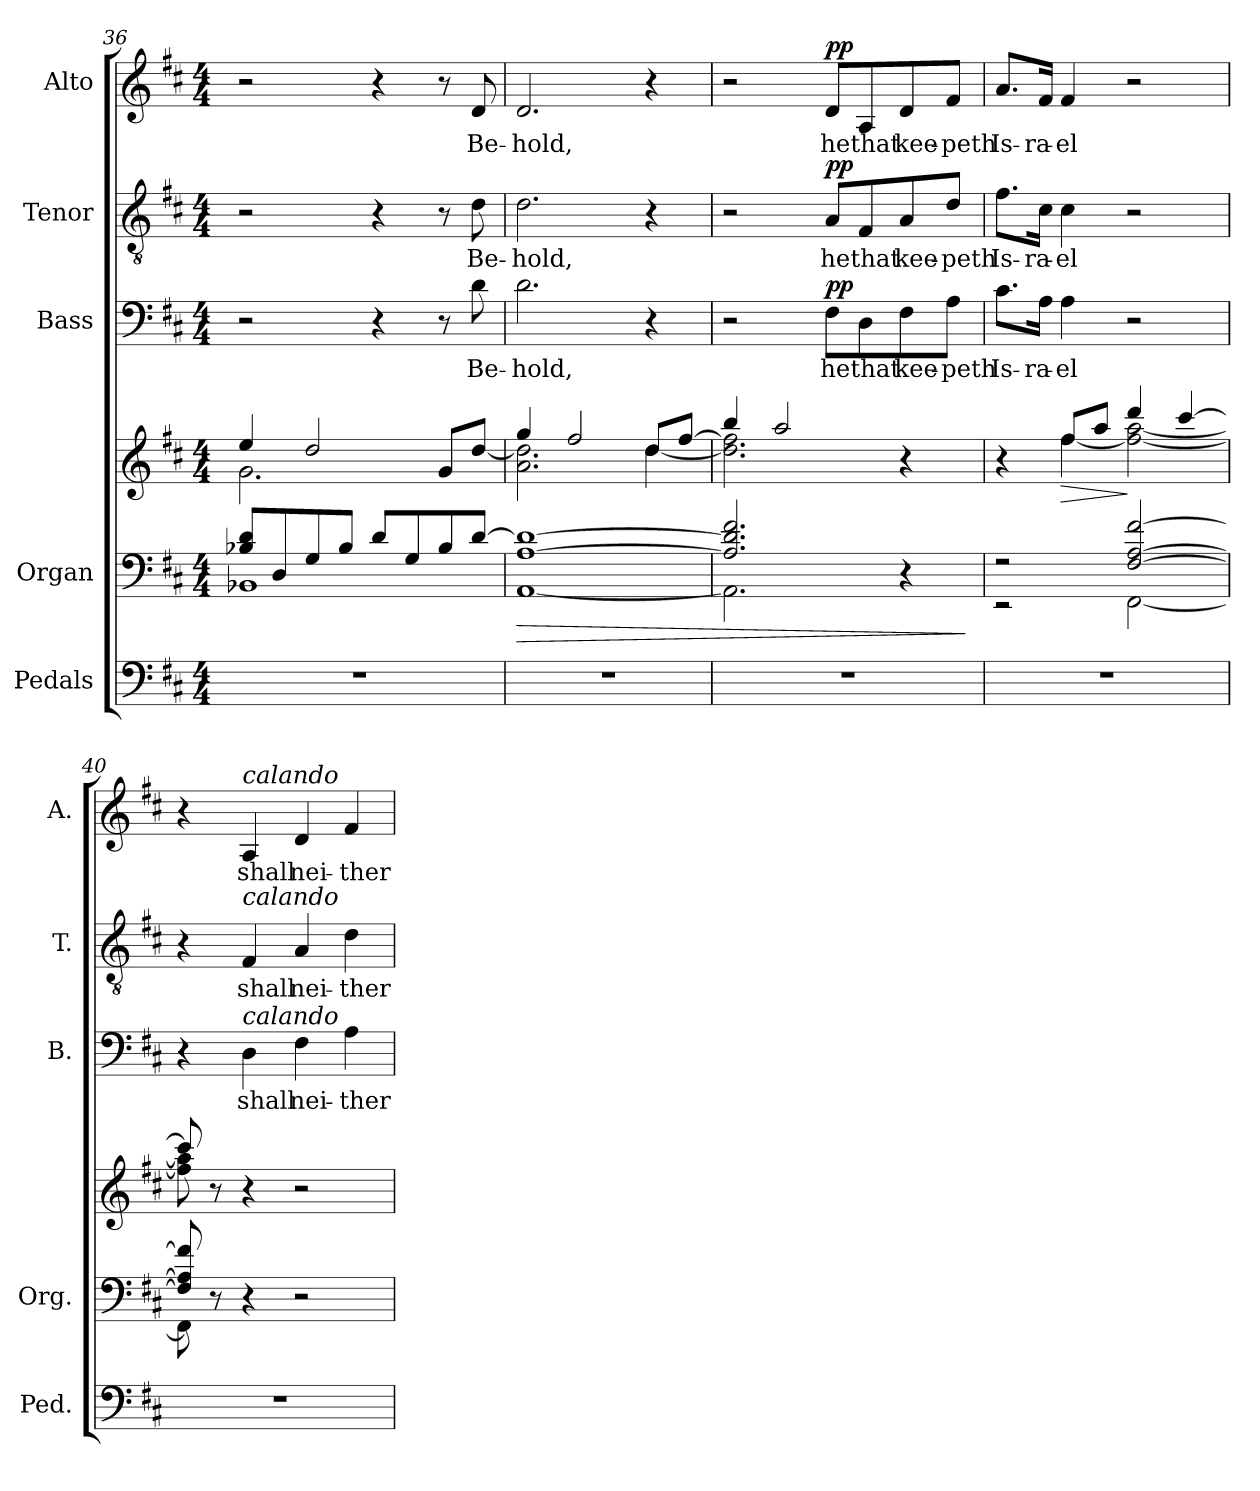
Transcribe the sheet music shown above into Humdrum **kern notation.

**kern	**kern	**kern	**dynam	**kern	**text	**dynam	**kern	**text	**dynam	**kern	**text	**dynam
*part5	*part4	*part4	*part4	*part3	*part3	*part3	*part2	*part2	*part2	*part1	*part1	*part1
*staff6	*staff5	*staff4	*staff4/5	*staff3	*staff3	*staff3	*staff2	*staff2	*staff2	*staff1	*staff1	*staff1
*I"Pedals	*I"Organ	*	*	*I"Bass	*	*	*I"Tenor	*	*	*I"Alto	*	*
*I'Ped.	*I'Org.	*	*	*I'B.	*	*	*I'T.	*	*	*I'A.	*	*
*clefF4	*clefF4	*clefG2	*	*clefF4	*	*	*clefGv2	*	*	*clefG2	*	*
*	*	*	*	*	*	*	*ITrd7c12	*	*	*	*	*
*k[f#c#]	*k[f#c#]	*k[f#c#]	*	*k[f#c#]	*	*	*k[f#c#]	*	*	*k[f#c#]	*	*
*D:	*D:	*D:	*	*D:	*	*	*D:	*	*	*D:	*	*
*M4/4	*M4/4	*M4/4	*	*M4/4	*	*	*M4/4	*	*	*M4/4	*	*
=36	=36	=36	=36	=36	=36	=36	=36	=36	=36	=36	=36	=36
*	*^	*^	*	*	*	*	*	*	*	*	*	*
1r	8B-Xi/ 8diL	1BB-Xi	4eei/	2.gi\	.	2r	.	.	2r	.	.	2r	.	.
.	8Di/	.	.	.	.	.	.	.	.	.	.	.	.	.
.	8Gi/	.	2ddi/	.	.	.	.	.	.	.	.	.	.	.
.	8B-i/J	.	.	.	.	.	.	.	.	.	.	.	.	.
.	8di/L	.	.	.	.	4r	.	.	4r	.	.	4r	.	.
.	8Gi/	.	.	.	.	.	.	.	.	.	.	.	.	.
.	8B-i/	.	8gi/L	4ryy	.	8r	.	.	8r	.	.	8r	.	.
!	!	!	!	!	!	!	!LO:LY:b:color=#000000	!	!	!	!	!	!	!
!	!	!	!	!	!	!	!	!	!	!LO:LY:b:color=#000000	!	!	!	!
!	!	!	!	!	!	!	!	!	!	!	!	!	!LO:LY:b:color=#000000	!
.	[8di/J	.	[8ddi/J	.	.	8di\	Be-	.	8Di\	Be-	.	8di/	Be-	.
=37	=37	=37	=37	=37	=37	=37	=37	=37	=37	=37	=37	=37	=37	=37
!	!	!	!	!	!LO:HP:b=2	!	!	!	!	!	!	!	!	!
!	!	!	!	!	!	!	!LO:LY:b:color=#000000	!	!	!	!	!	!	!
!	!	!	!	!	!	!	!	!	!	!LO:LY:b:color=#000000	!	!	!	!
!	!	!	!	!	!	!	!	!	!	!	!	!	!LO:LY:b:color=#000000	!
1r	[1Ai 1di_	[1AAi	4ggi/	2.ai\ 2.ddi]	>	2.di\	-hold,	.	2.Di\	-hold,	.	2.di/	-hold,	.
.	.	.	2ff#i/	.	.	.	.	.	.	.	.	.	.	.
.	.	.	8ddi/L	[4ddi\	.	4r	.	.	4r	.	.	4r	.	.
.	.	.	[8ff#i/J	.	.	.	.	.	.	.	.	.	.	.
=38	=38	=38	=38	=38	=38	=38	=38	=38	=38	=38	=38	=38	=38	=38
1r	2.Ai/] 2.di] 2.f#i	2.AAi\]	4bbi/	2.ddi\] 2.ff#i]	.	2r	.	.	2r	.	.	2r	.	.
.	.	.	2aai/	.	.	.	.	.	.	.	.	.	.	.
!	!	!	!	!	!	!	!LO:LY:b:color=#000000	!	!	!	!	!	!	!
!	!	!	!	!	!	!	!	!	!	!LO:LY:b:color=#000000	!	!	!	!
!	!	!	!	!	!	!	!	!	!	!	!	!	!LO:LY:b:color=#000000	!
.	.	.	.	.	.	8F#i\L	he	pp	8AAi/L	he	pp	8di/L	he	pp
!	!	!	!	!	!	!	!LO:LY:b:color=#000000	!	!	!	!	!	!	!
!	!	!	!	!	!	!	!	!	!	!LO:LY:b:color=#000000	!	!	!	!
!	!	!	!	!	!	!	!	!	!	!	!	!	!LO:LY:b:color=#000000	!
.	.	.	.	.	.	8Di\	that	.	8FF#i/	that	.	8Ai/	that	.
!	!	!	!	!	!	!	!LO:LY:b:color=#000000	!	!	!	!	!	!	!
!	!	!	!	!	!	!	!	!	!	!LO:LY:b:color=#000000	!	!	!	!
!	!	!	!	!	!	!	!	!	!	!	!	!	!LO:LY:b:color=#000000	!
.	4r	4ryy	4r	4ryy	.	8F#i\	kee-	.	8AAi/	kee-	.	8di/	kee-	.
!	!	!	!	!	!	!	!LO:LY:b:color=#000000	!	!	!	!	!	!	!
!	!	!	!	!	!	!	!	!	!	!LO:LY:b:color=#000000	!	!	!	!
!	!	!	!	!	!	!	!	!	!	!	!	!	!LO:LY:b:color=#000000	!
.	.	.	.	.	.	8Ai\J	-peth	.	8Di/J	-peth	.	8f#i/J	-peth	.
*	*v	*v	*	*	*	*	*	*	*	*	*	*	*	*
*	*	*v	*v	*	*	*	*	*	*	*	*	*	*
.	.	.	]	.	.	.	.	.	.	.	.	.
=39	=39	=39	=39	=39	=39	=39	=39	=39	=39	=39	=39	=39
*	*^	*^	*	*	*	*	*	*	*	*	*	*
!	!	!	!	!	!	!	!LO:LY:b:color=#000000	!	!	!	!	!	!	!
!	!	!	!	!	!	!	!	!	!	!LO:LY:b:color=#000000	!	!	!	!
!	!	!	!	!	!	!	!	!	!	!	!	!	!LO:LY:b:color=#000000	!
1r	2r	2r	4r	4ryy	.	8.c#i\L	Is-	.	8.F#i\L	Is-	.	8.ai/L	Is-	.
!	!	!	!	!	!	!	!LO:LY:b:color=#000000	!	!	!	!	!	!	!
!	!	!	!	!	!	!	!	!	!	!LO:LY:b:color=#000000	!	!	!	!
!	!	!	!	!	!	!	!	!	!	!	!	!	!LO:LY:b:color=#000000	!
.	.	.	.	.	.	16Ai\Jk	-ra-	.	16C#i\Jk	-ra-	.	16f#i/Jk	-ra-	.
!	!	!	!	!	!LO:HP:b	!	!	!	!	!	!	!	!	!
!	!	!	!	!	!	!	!LO:LY:b:color=#000000	!	!	!	!	!	!	!
!	!	!	!	!	!	!	!	!	!	!LO:LY:b:color=#000000	!	!	!	!
!	!	!	!	!	!	!	!	!	!	!	!	!	!LO:LY:b:color=#000000	!
.	.	.	8ff#i/L	[4ff#i\	>	4Ai\	-el	.	4C#i\	-el	.	4f#i/	-el	.
.	.	.	8aai/J	.	.	.	.	.	.	.	.	.	.	.
.	[2F#i/ [2Ai [2f#i	[2FF#i\	4dddi/	2ff#i\_ [2aai	]	2r	.	.	2r	.	.	2r	.	.
.	.	.	[4ccc#i/	.	.	.	.	.	.	.	.	.	.	.
!!LO:PB:g=z
=40	=40	=40	=40	=40	=40	=40	=40	=40	=40	=40	=40	=40	=40	=40
1r	8F#i/] 8Ai] 8f#i]	8FF#i\]	8ccc#i/]	8ff#i\] 8aai]	.	4r	.	.	4r	.	.	4r	.	.
.	8r	8ryy	8r	8ryy	.	.	.	.	.	.	.	.	.	.
!	!	!	!	!	!	!	!LO:LY:b:color=#000000	!	!	!	!	!	!	!
!	!	!	!	!	!	!	!	!	!	!LO:LY:b:color=#000000	!	!	!	!
!	!	!	!	!	!	!	!	!	!	!	!	!LO:TX:a:i:t=calando	!	!
!	!	!	!	!	!	!	!	!	!LO:TX:a:i:t=calando	!	!	!	!	!
!	!	!	!	!	!	!LO:TX:a:i:t=calando	!	!	!	!	!	!	!	!
!	!	!	!	!	!	!	!	!	!	!	!	!	!LO:LY:b:color=#000000	!
.	4r	4ryy	4r	4ryy	.	4Di\	shall	.	4FF#i/	shall	.	4Ai/	shall	.
!	!	!	!	!	!	!	!LO:LY:b:color=#000000	!	!	!	!	!	!	!
!	!	!	!	!	!	!	!	!	!	!LO:LY:b:color=#000000	!	!	!	!
!	!	!	!	!	!	!	!	!	!	!	!	!	!LO:LY:b:color=#000000	!
.	2r	2ryy	2r	2ryy	.	4F#i\	nei-	.	4AAi/	nei-	.	4di/	nei-	.
!	!	!	!	!	!	!	!LO:LY:b:color=#000000	!	!	!	!	!	!	!
!	!	!	!	!	!	!	!	!	!	!LO:LY:b:color=#000000	!	!	!	!
!	!	!	!	!	!	!	!	!	!	!	!	!	!LO:LY:b:color=#000000	!
.	.	.	.	.	.	4Ai\	-ther	.	4Di\	-ther	.	4f#i/	-ther	.
*	*v	*v	*	*	*	*	*	*	*	*	*	*	*	*
*	*	*v	*v	*	*	*	*	*	*	*	*	*	*
=	=	=	=	=	=	=	=	=	=	=	=	=
*-	*-	*-	*-	*-	*-	*-	*-	*-	*-	*-	*-	*-
